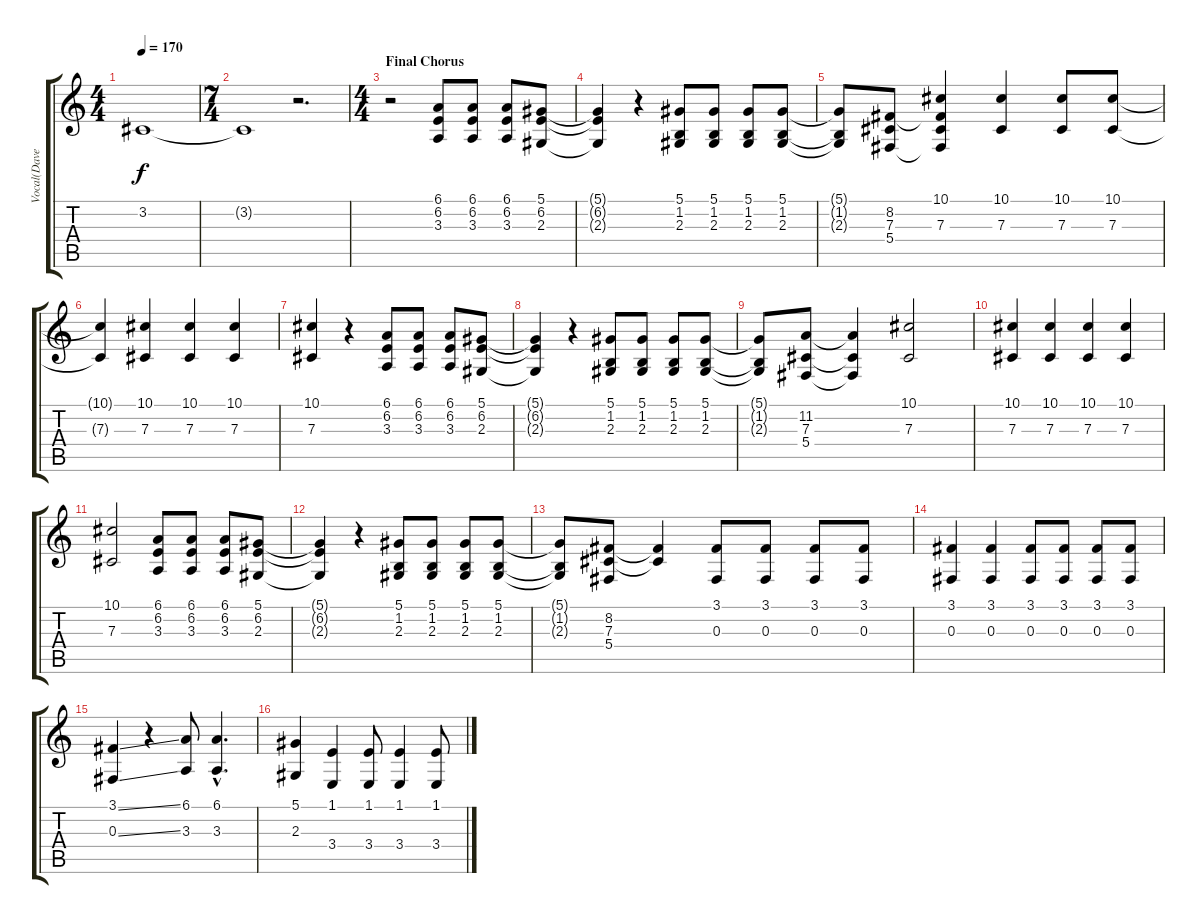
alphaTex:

\track ("Vocal(Davey Havok) and Coral" "Vocal(Dave") {instrument synthvoice}
\staff {score tabs}
\tuning (Eb4 Bb3 Gb3 Db3 Ab2 Eb2) {hide}
\ts (4 4)
\tempo 170
\clef g2
\ks c
3.2.1{dy f} |
\ts (7 4)
3.2{t}.1 r.2{d} |
\ts (4 4)
\section ("" "Final Chorus")
r.2 (6.1 6.2 3.3).8 (6.1 6.2 3.3).8 (6.1 6.2 3.3).8 (5.1 6.2 2.3).8 |
(5.1{t} 6.2{t} 2.3{t}).4 r.4 (5.1 1.2 2.3).8 (5.1 1.2 2.3).8 (5.1 1.2 2.3).8 (5.1 1.2 2.3).8 |
(5.1{t} 1.2{t} 2.3{t}).8 (8.2 7.3 5.4).8 (10.1 8.2{t} 7.3 5.4{t}).4 (10.1 7.3).4 (10.1 7.3).8 (10.1 7.3).8 |
(10.1{t} 7.3{t}).4 (10.1 7.3).4 (10.1 7.3).4 (10.1 7.3).4 |
(10.1 7.3).4 r.4 (6.1 6.2 3.3).8 (6.1 6.2 3.3).8 (6.1 6.2 3.3).8 (5.1 6.2 2.3).8 |
(5.1{t} 6.2{t} 2.3{t}).4 r.4 (5.1 1.2 2.3).8 (5.1 1.2 2.3).8 (5.1 1.2 2.3).8 (5.1 1.2 2.3).8 |
(5.1{t} 1.2{t} 2.3{t}).8 (11.2 7.3 5.4).8 (11.2{t} 7.3{t} 5.4{t}).4 (10.1 7.3).2 |
(10.1 7.3).4 (10.1 7.3).4 (10.1 7.3).4 (10.1 7.3).4 |
(10.1 7.3).2 (6.1 6.2 3.3).8 (6.1 6.2 3.3).8 (6.1 6.2 3.3).8 (5.1 6.2 2.3).8 |
(5.1{t} 6.2{t} 2.3{t}).4 r.4 (5.1 1.2 2.3).8 (5.1 1.2 2.3).8 (5.1 1.2 2.3).8 (5.1 1.2 2.3).8 |
(5.1{t} 1.2{t} 2.3{t}).8 (8.2 7.3 5.4).8 (8.2{t} 7.3{t}).4 (3.1 0.3).8 (3.1 0.3).8 (3.1 0.3).8 (3.1 0.3).8 |
(3.1 0.3).4 (3.1 0.3).4 (3.1 0.3).8 (3.1 0.3).8 (3.1 0.3).8 (3.1 0.3).8 |
(3.1{ss} 0.3{ss}).4 r.4 (6.1 3.3).8 (6.1{hac} 3.3{hac}).4{d} |
(5.1 2.3).4 (1.1 3.4).4 (1.1 3.4).8 (1.1 3.4).4 (1.1 3.4).8
